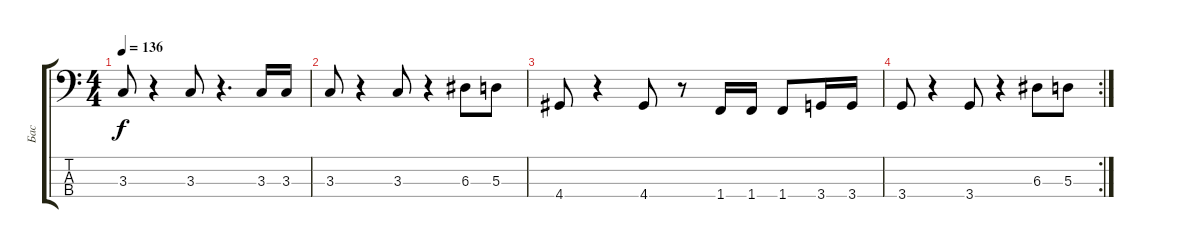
\track ("Бас" "Бас") {instrument electricbassfinger}
\staff {score tabs}
\tuning (G2 D2 A1 E1) {hide}
\ts (4 4)
\tempo 136
\clef f4
\ks c
3.3.8{dy f volume 16 instrument synthbrass1} r.4 3.3.8 r.4{d} 3.3.16 3.3.16 |
3.3.8 r.4 3.3.8 r.4 6.3.8 5.3.8 |
4.4.8 r.4 4.4.8 r.8 1.4.16 1.4.16 1.4.8 3.4.16 3.4.16 |
\rc 2
3.4.8 r.4 3.4.8 r.4 6.3.8 5.3.8
